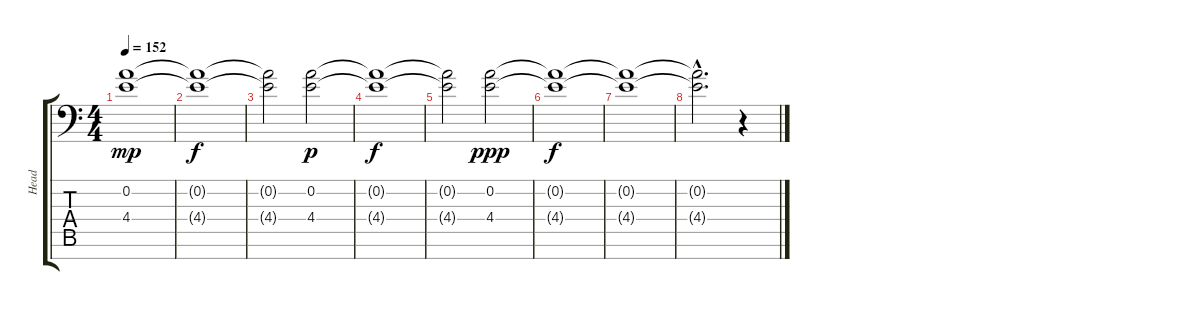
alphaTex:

\track ("Head " "Head ") {instrument distortionguitar}
\staff {score tabs}
\tuning (D4 A3 F3 C3 G2 D2 A1) {hide}
\ts (4 4)
\tempo 152
\clef f4
\ks c
(0.2 4.4).1{dy mp} |
(0.2{t} 4.4{t}).1{dy f} |
(0.2{t} 4.4{t}).2 (0.2 4.4).2{dy p} |
(0.2{t} 4.4{t}).1{dy f} |
(0.2{t} 4.4{t}).2 (0.2 4.4).2{dy ppp} |
(0.2{t} 4.4{t}).1{dy f} |
(0.2{t} 4.4{t}).1 |
(0.2{hac t} 4.4{hac t}).2{d} r.4
